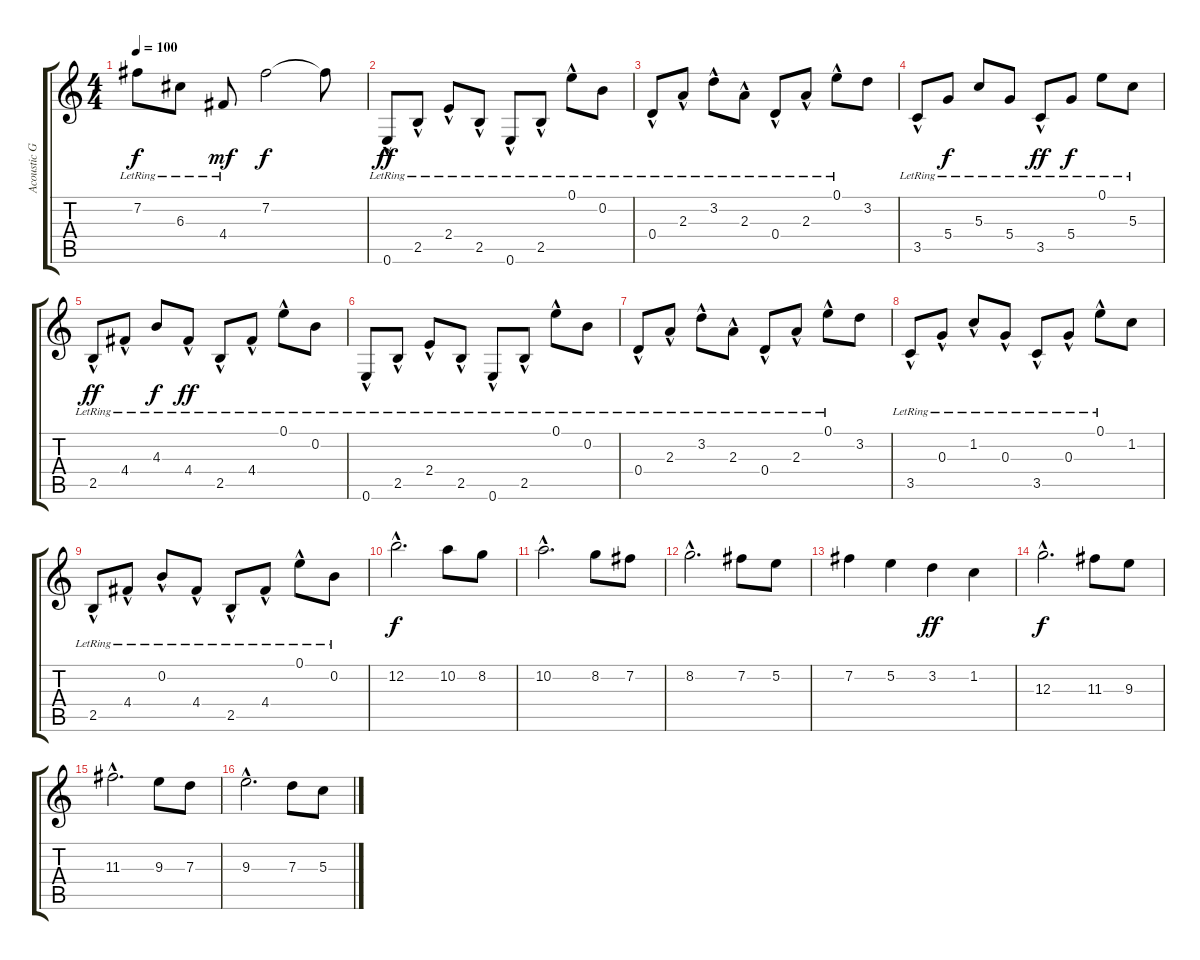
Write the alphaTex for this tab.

\track ("Acoustic Guitar 1" "Acoustic G") {instrument acousticguitarsteel}
\staff {score tabs}
\tuning (E4 B3 G3 D3 A2 E2) {hide}
\ts (4 4)
\tempo 100
\clef g2
\ks c
7.2{lr}.8{dy f} 6.3{lr}.8 4.4{lr}.8{dy mf} 7.2.2{dy f} 7.2{t}.8 |
0.6{hac lr}.8{dy ff} 2.5{hac lr}.8 2.4{hac lr}.8 2.5{hac lr}.8 0.6{hac lr}.8 2.5{hac lr}.8 0.1{hac lr}.8 0.2{lr}.8 |
0.4{hac lr}.8 2.3{hac lr}.8 3.2{hac lr}.8 2.3{hac lr}.8 0.4{hac lr}.8 2.3{hac lr}.8 0.1{hac lr}.8 3.2.8 |
3.5{hac lr}.8 5.4{lr}.8{dy f} 5.3{lr}.8 5.4{lr}.8 3.5{hac lr}.8{dy ff} 5.4{lr}.8{dy f} 0.1{lr}.8 5.3{lr}.8 |
2.5{hac lr}.8{dy ff} 4.4{hac lr}.8 4.3{lr}.8{dy f} 4.4{hac lr}.8{dy ff} 2.5{hac lr}.8 4.4{hac lr}.8 0.1{hac lr}.8 0.2{lr}.8 |
0.6{hac lr}.8 2.5{hac lr}.8 2.4{hac lr}.8 2.5{hac lr}.8 0.6{hac lr}.8 2.5{hac lr}.8 0.1{hac lr}.8 0.2{lr}.8 |
0.4{hac lr}.8 2.3{hac lr}.8 3.2{hac lr}.8 2.3{hac lr}.8 0.4{hac lr}.8 2.3{hac lr}.8 0.1{hac lr}.8 3.2.8 |
3.5{hac lr}.8 0.3{hac lr}.8 1.2{hac lr}.8 0.3{hac lr}.8 3.5{hac lr}.8 0.3{hac lr}.8 0.1{hac lr}.8 1.2.8 |
2.5{hac lr}.8 4.4{hac lr}.8 0.2{hac lr}.8 4.4{hac lr}.8 2.5{hac lr}.8 4.4{hac lr}.8 0.1{hac lr}.8 0.2{lr}.8 |
12.2{hac}.2{d dy f} 10.2.8 8.2.8 |
10.2{hac}.2{d} 8.2.8 7.2.8 |
8.2{hac}.2{d} 7.2.8 5.2.8 |
7.2.4 5.2.4 3.2.4{dy ff} 1.2.4 |
12.3{hac}.2{d dy f} 11.3.8 9.3.8 |
11.3{hac}.2{d} 9.3.8 7.3.8 |
9.3{hac}.2{d} 7.3.8 5.3.8
